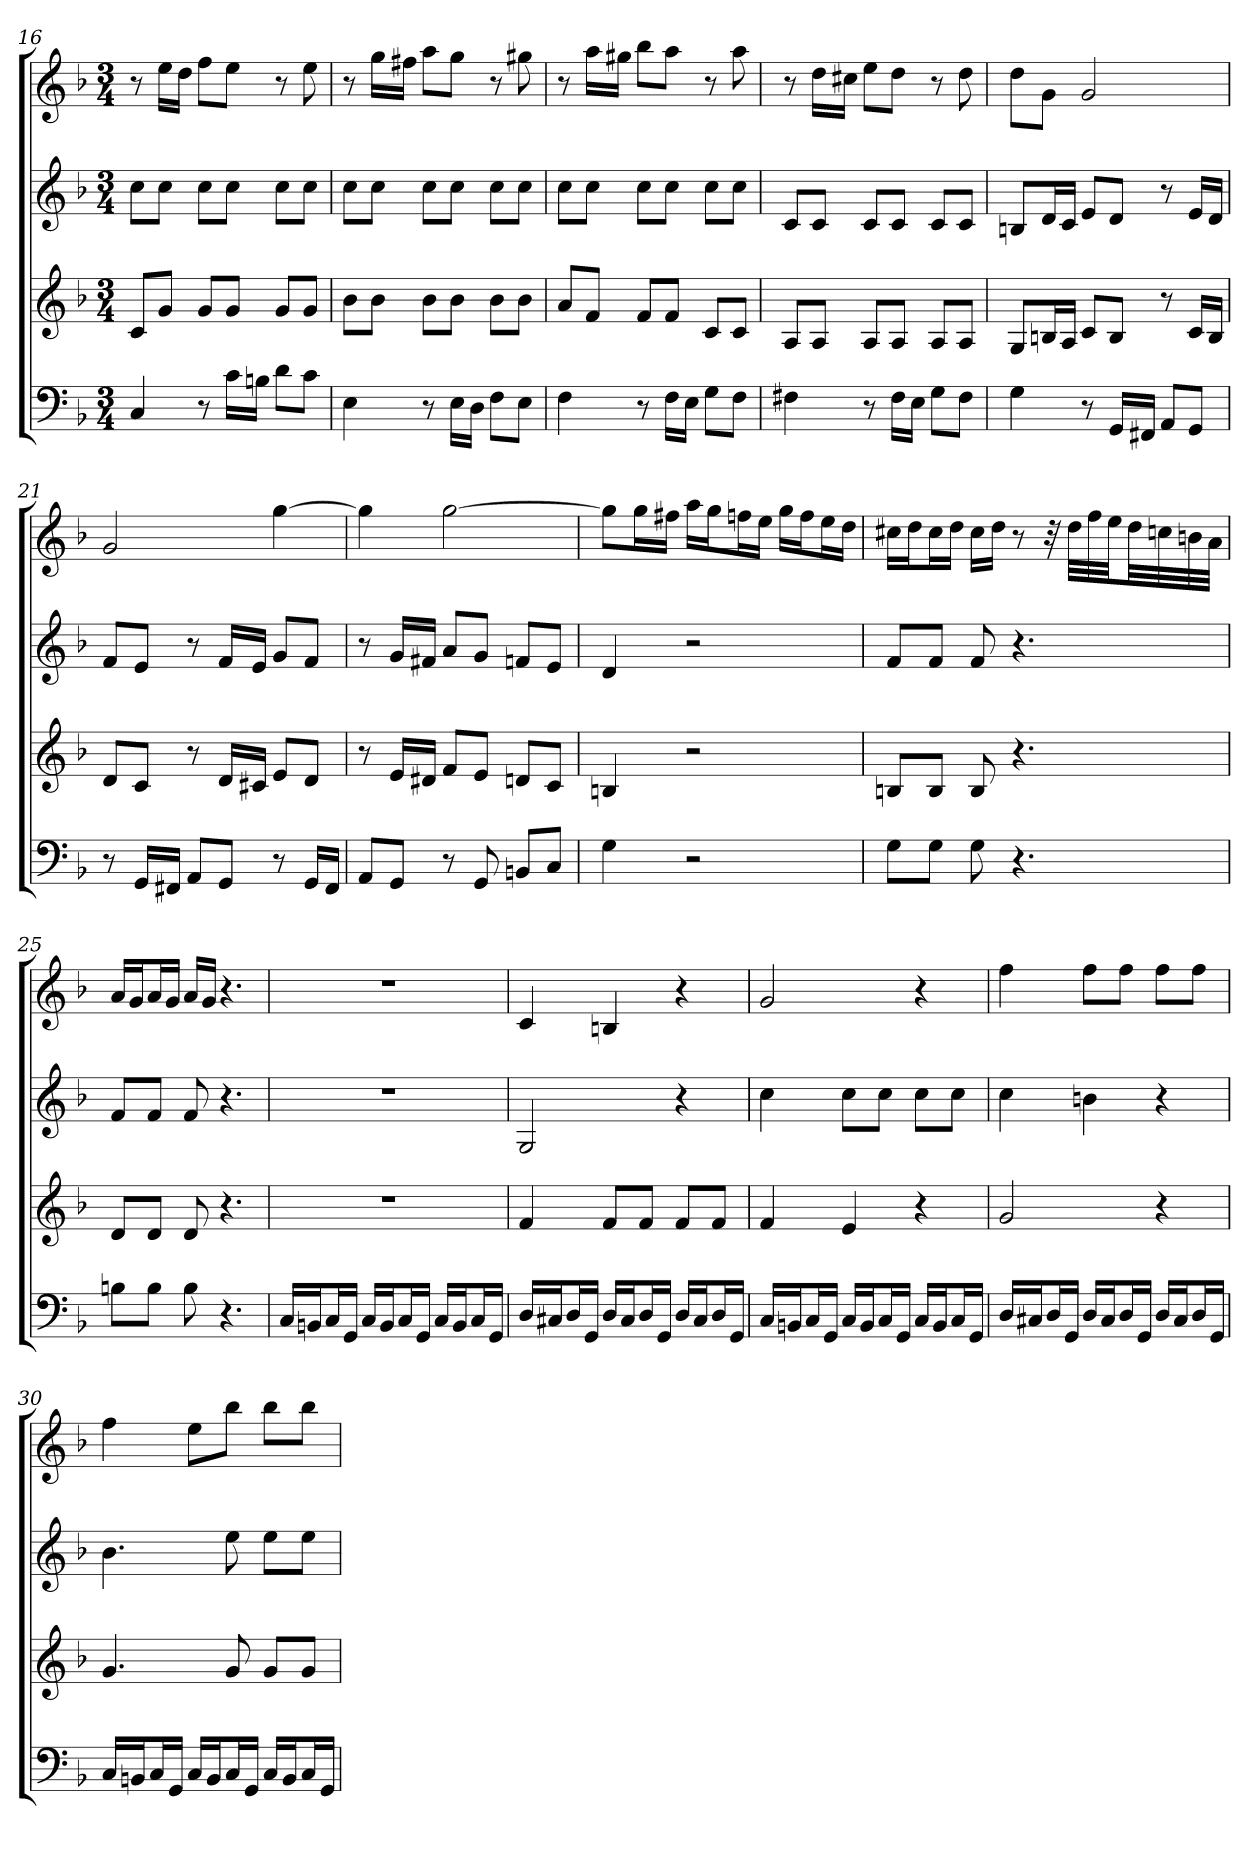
**kern	**kern	**kern	**kern
*part4	*part3	*part2	*part1
*staff4	*staff3	*staff2	*staff1
*k[b-]	*k[b-]	*k[b-]	*k[b-]
*F:	*F:	*F:	*F:
*M3/4	*M3/4	*M3/4	*M3/4
=16	=16	=16	=16
4C	8cL	8ccL	8r
.	8gJ	8ccJ	16eeLL
.	.	.	16ddJJ
8r	8gL	8ccL	8ffL
16cLL	8gJ	8ccJ	8eeJ
16BnJJ	.	.	.
8dL	8gL	8ccL	8r
8cJ	8gJ	8ccJ	8ee
=17	=17	=17	=17
4E	8b-L	8ccL	8r
.	8b-J	8ccJ	16ggLL
.	.	.	16ff#XJJ
8r	8b-L	8ccL	8aaL
16ELL	8b-J	8ccJ	8ggJ
16DJJ	.	.	.
8FL	8b-L	8ccL	8r
8EJ	8b-J	8ccJ	8gg#X
=18	=18	=18	=18
4F	8aL	8ccL	8r
.	8fJ	8ccJ	16aaLL
.	.	.	16gg#XJJ
8r	8fL	8ccL	8bb-L
16FLL	8fJ	8ccJ	8aaJ
16EJJ	.	.	.
8GL	8cL	8ccL	8r
8FJ	8cJ	8ccJ	8aa
=19	=19	=19	=19
4F#X	8AL	8cL	8r
.	8AJ	8cJ	16ddLL
.	.	.	16cc#XJJ
8r	8AL	8cL	8eeL
16F#LL	8AJ	8cJ	8ddJ
16EJJ	.	.	.
8GL	8AL	8cL	8r
8F#J	8AJ	8cJ	8dd
=20	=20	=20	=20
4G	8GL	8BnL	8ddL
.	16BnL	16dL	8gJ
.	16AJJ	16cJJ	.
8r	8cL	8eL	2g
16GGLL	8BJ	8dJ	.
16FF#XJJ	.	.	.
8AAL	8r	8r	.
8GGJ	16cLL	16eLL	.
.	16BJJ	16dJJ	.
=21	=21	=21	=21
8r	8dL	8fL	2g
16GGLL	8cJ	8eJ	.
16FF#XJJ	.	.	.
8AAL	8r	8r	.
8GGJ	16dLL	16fLL	.
.	16c#XJJ	16eJJ	.
8r	8eL	8gL	[4gg
16GGLL	8dJ	8fJ	.
16FF#JJ	.	.	.
=22	=22	=22	=22
8AAL	8r	8r	4gg]
8GGJ	16eLL	16gLL	.
.	16d#XJJ	16f#XJJ	.
8r	8fL	8aL	[2gg
8GG	8eJ	8gJ	.
8BBnL	8dnL	8fnL	.
8CJ	8cJ	8eJ	.
=23	=23	=23	=23
4G	4Bn	4d	8ggL]
.	.	.	16ggL
.	.	.	16ff#XJJ
2r	2r	2r	16aaLL
.	.	.	16ggJ
.	.	.	16ffnL
.	.	.	16eeJJ
.	.	.	16ggLL
.	.	.	16ffJ
.	.	.	16eeL
.	.	.	16ddJJ
=24	=24	=24	=24
8GL	8BnL	8fL	16cc#XLL
.	.	.	16ddJ
8GJ	8BJ	8fJ	16cc#L
.	.	.	16ddJJ
8G	8B	8f	16cc#LL
.	.	.	16ddJJ
4.r	4.r	4.r	8r
.	.	.	32r
.	.	.	32ddLLL
.	.	.	32ff
.	.	.	32eeJJ
.	.	.	32ddLL
.	.	.	32ccn
.	.	.	32bn
.	.	.	32aJJJ
=25	=25	=25	=25
8BnL	8dL	8fL	16aLL
.	.	.	16gJ
8BJ	8dJ	8fJ	16aL
.	.	.	16gJJ
8B	8d	8f	16aLL
.	.	.	16gJJ
4.r	4.r	4.r	4.r
=26	=26	=26	=26
16CLL	2.r	2.r	2.r
16BBnJ	.	.	.
16CL	.	.	.
16GGJJ	.	.	.
16CLL	.	.	.
16BBJ	.	.	.
16CL	.	.	.
16GGJJ	.	.	.
16CLL	.	.	.
16BBJ	.	.	.
16CL	.	.	.
16GGJJ	.	.	.
=27	=27	=27	=27
16DLL	4f	2G	4c
16C#XJ	.	.	.
16DL	.	.	.
16GGJJ	.	.	.
16DLL	8fL	.	4Bn
16C#J	.	.	.
16DL	8fJ	.	.
16GGJJ	.	.	.
16DLL	8fL	4r	4r
16C#J	.	.	.
16DL	8fJ	.	.
16GGJJ	.	.	.
=28	=28	=28	=28
16CLL	4f	4cc	2g
16BBnJ	.	.	.
16CL	.	.	.
16GGJJ	.	.	.
16CLL	4e	8ccL	.
16BBJ	.	.	.
16CL	.	8ccJ	.
16GGJJ	.	.	.
16CLL	4r	8ccL	4r
16BBJ	.	.	.
16CL	.	8ccJ	.
16GGJJ	.	.	.
=29	=29	=29	=29
16DLL	2g	4cc	4ff
16C#XJ	.	.	.
16DL	.	.	.
16GGJJ	.	.	.
16DLL	.	4bn	8ffL
16C#J	.	.	.
16DL	.	.	8ffJ
16GGJJ	.	.	.
16DLL	4r	4r	8ffL
16C#J	.	.	.
16DL	.	.	8ffJ
16GGJJ	.	.	.
=30	=30	=30	=30
16CLL	4.g	4.b-	4ff
16BBnJ	.	.	.
16CL	.	.	.
16GGJJ	.	.	.
16CLL	.	.	8eeL
16BBJ	.	.	.
16CL	8g	8ee	8bb-J
16GGJJ	.	.	.
16CLL	8gL	8eeL	8bb-L
16BBJ	.	.	.
16CL	8gJ	8eeJ	8bb-J
16GGJJ	.	.	.
=	=	=	=
*-	*-	*-	*-
